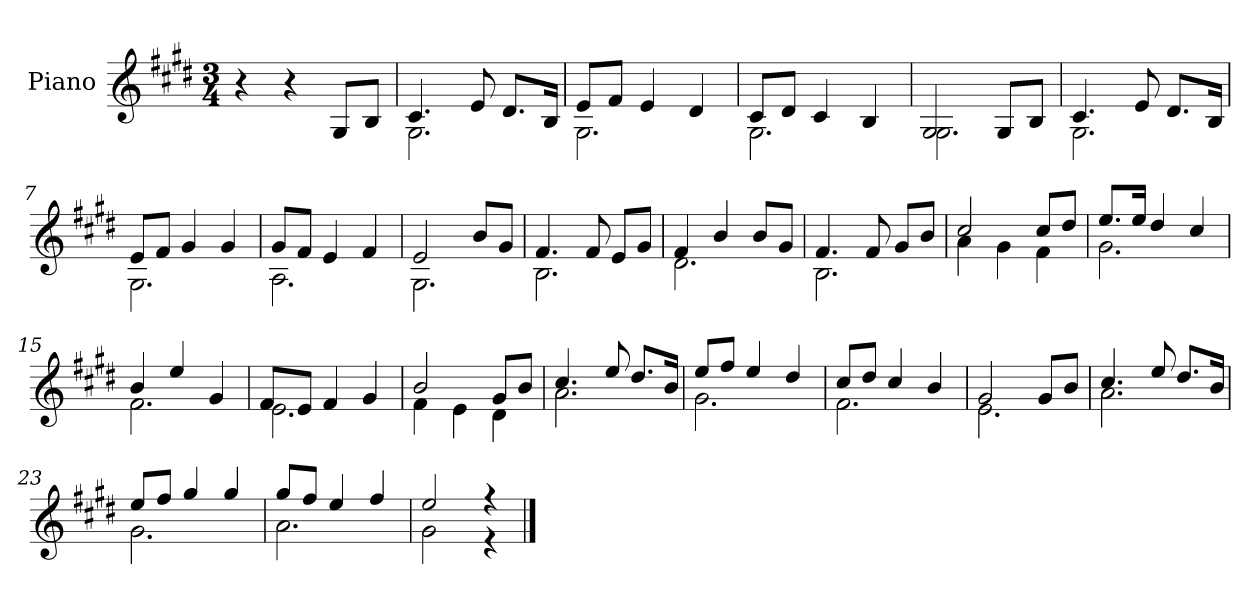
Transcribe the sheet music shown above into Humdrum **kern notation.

**kern
*part1
*staff1
*I"Piano
*I'Pno.
*clefG2
*k[f#c#g#d#]
*M3/4
=1
4r
4r
8G#/L
8B/J
=2
*MM75
*^
4.c#/	2.G#\
8e/	.
8.d#/L	.
16B/Jk	.
=3	=3
8e/L	2.G#\
8f#/J	.
4e/	.
4d#/	.
=4	=4
8c#/L	2.G#\
8d#/J	.
4c#/	.
4B/	.
=5	=5
2G#/	2.G#\
8G#/L	.
8B/J	.
!!LO:LB:g=z	!!
=6	=6
4.c#/	2.G#\
8e/	.
8.d#/L	.
16B/Jk	.
=7	=7
8e/L	2.G#\
8f#/J	.
4g#/	.
4g#/	.
=8	=8
8g#/L	2.A\
8f#/J	.
4e/	.
4f#/	.
=9	=9
2e/	2.G#\
8b/L	.
8g#/J	.
!!LO:LB:g=z	!!
=10	=10
4.f#/	2.B\
8f#/	.
8e/L	.
8g#/J	.
=11	=11
4f#/	2.d#\
4b/	.
8b/L	.
8g#/J	.
=12	=12
4.f#/	2.B\
8f#/	.
8g#/L	.
8b/J	.
=13	=13
2cc#/	4a\
.	4g#\
8cc#/L	4f#\
8dd#/J	.
!!LO:LB:g=z	!!
=14	=14
8.ee/L	2.g#\
16ee/Jk	.
4dd#/	.
4cc#/	.
=15	=15
4b/	2.f#\
4ee/	.
4g#/	.
=16	=16
8f#/L	2.e\
8e/J	.
4f#/	.
4g#/	.
=17	=17
2b/	4f#\
.	4e\
8g#/L	4d#\
8b/J	.
!!LO:LB:g=z	!!
=18	=18
4.cc#/	2.a\
8ee/	.
8.dd#/L	.
16b/Jk	.
=19	=19
8ee/L	2.g#\
8ff#/J	.
4ee/	.
4dd#/	.
=20	=20
8cc#/L	2.f#\
8dd#/J	.
4cc#/	.
4b/	.
=21	=21
2g#/	2.e\
8g#/L	.
8b/J	.
!!LO:LB:g=z	!!
=22	=22
4.cc#/	2.a\
8ee/	.
8.dd#/L	.
16b/Jk	.
=23	=23
8ee/L	2.g#\
8ff#/J	.
4gg#/	.
4gg#/	.
=24	=24
8gg#/L	2.a\
8ff#/J	.
4ee/	.
4ff#/	.
=25	=25
2ee/	2g#\
4r	4r
*v	*v
==
*-
